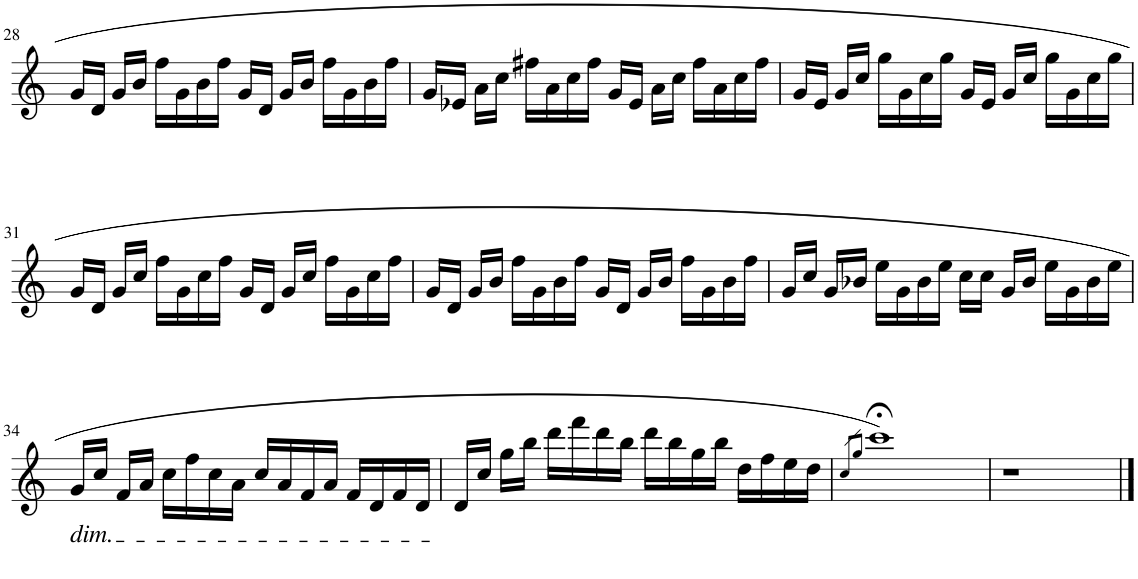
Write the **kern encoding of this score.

**kern
*part1
*staff1
*I"Flöte
*I'Fl.
!!LO:PB:g=z
*clefG2
*k[]
*M4/4
=28
16g/LL
16d/JJ
16g/LL
16b/JJ
16ff\LL
16g\
16b\
16ff\JJ
16g/LL
16d/JJ
16g/LL
16b/JJ
16ff\LL
16g\
16b\
16ff\JJ
=29
16g/LL
16e-X/JJ
16a\LL
16cc\JJ
16ff#X\LL
16a\
16cc\
16ff#\JJ
16g/LL
16e-/JJ
16a\LL
16cc\JJ
16ff#\LL
16a\
16cc\
16ff#\JJ
=30
16g/LL
16e/JJ
16g/LL
16cc/JJ
16gg\LL
16g\
16cc\
16gg\JJ
16g/LL
16e/JJ
16g/LL
16cc/JJ
16gg\LL
16g\
16cc\
16gg\JJ
!!LO:LB:g=z
=31
16g/LL
16d/JJ
16g/LL
16cc/JJ
16ff\LL
16g\
16cc\
16ff\JJ
16g/LL
16d/JJ
16g/LL
16cc/JJ
16ff\LL
16g\
16cc\
16ff\JJ
=32
16g/LL
16d/JJ
16g/LL
16b/JJ
16ff\LL
16g\
16b\
16ff\JJ
16g/LL
16d/JJ
16g/LL
16b/JJ
16ff\LL
16g\
16b\
16ff\JJ
=33
16g/LL
16cc/JJ
16g/LL
16b-X/JJ
16ee\LL
16g\
16b-\
16ee\JJ
16cc\LL
16cc\JJ
16g/LL
16b-/JJ
16ee\LL
16g\
16b-\
16ee\JJ
!!LO:LB:g=z
=34
!LO:TX:b:i:t=dim.
16g/LL
16cc/JJ
16f/LL
16a/JJ
16cc\LL
16ff\
16cc\
16a\JJ
16cc/LL
16a/
16f/
16a/JJ
16f/LL
16d/
16f/
16d/JJ
=35
16d/LL
16cc/JJ
16gg\LL
16bb\JJ
16ddd\LL
16fff\
16ddd\
16bb\JJ
16ddd\LL
16bb\
16gg\
16bb\JJ
16dd\LL
16ff\
16ee\
16dd\JJ
=36
8qcc/L
8qgg/J
1ccc;<
=37
1r
==
*-
